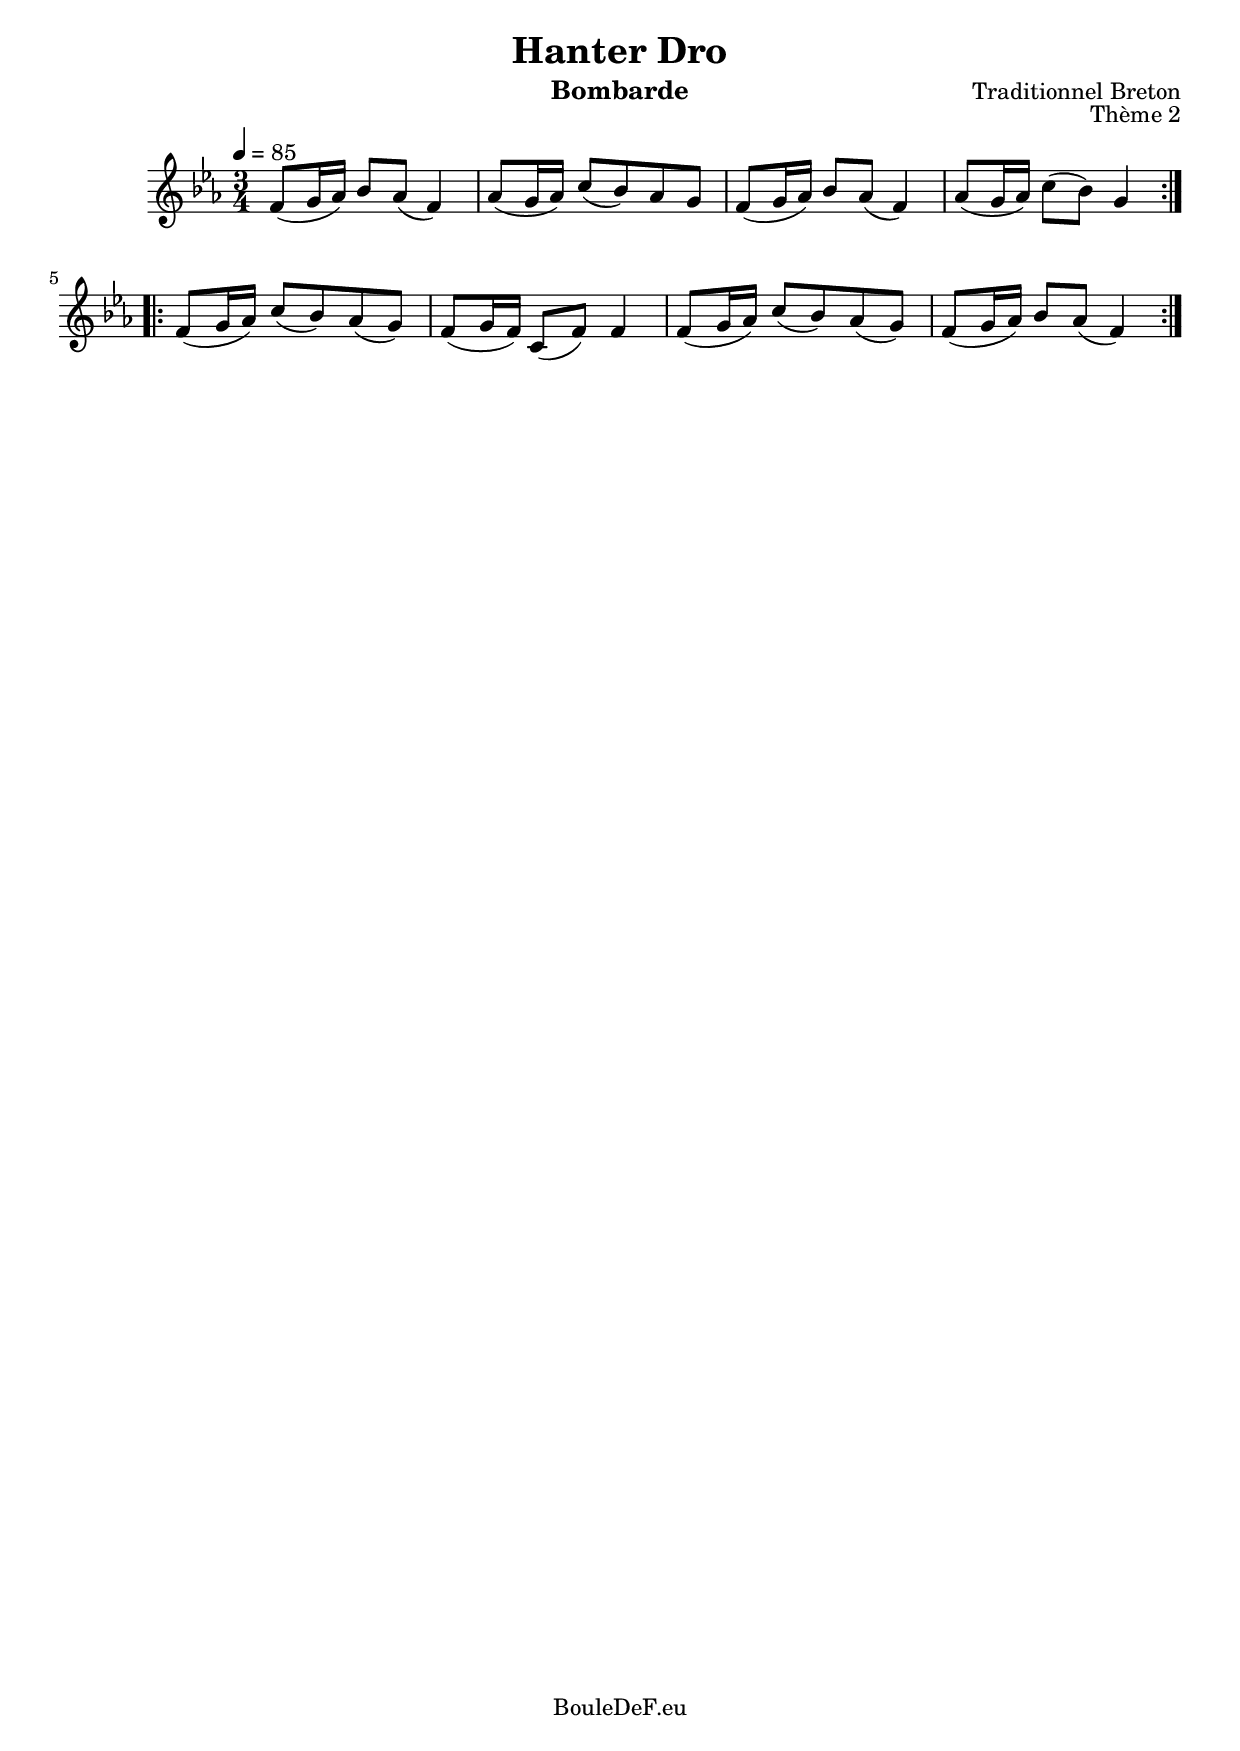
\version "2.16.0"
\include "italiano.ly"

\header {
	title = "Hanter Dro"
	composer = "Traditionnel Breton"
	instrument = "Bombarde"
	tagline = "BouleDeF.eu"
}

\score {
	\new Staff \relative sib {
		\clef "treble"
		\key mib \major
		\time 3/4
		\tempo 4 = 85

		\repeat volta 2 {
			fa'8( sol16 lab) sib8 lab( fa4)
			| lab8( sol16 lab) do8( sib) lab sol
			| fa( sol16 lab) sib8 lab( fa4)
			| lab8( sol16 lab) do8( sib) sol4
		}
		\break
		\repeat volta 2 {
			fa8( sol16 lab) do8( sib) lab( sol)
			| fa( sol16 fa) do8( fa) fa4
			| fa8( sol16 lab) do8( sib) lab( sol)
			| fa( sol16 lab) sib8 lab( fa4)
		}
	}
	\header {
		opus = "Thème 2"
	}
	\layout {}
	\midi {}
}

